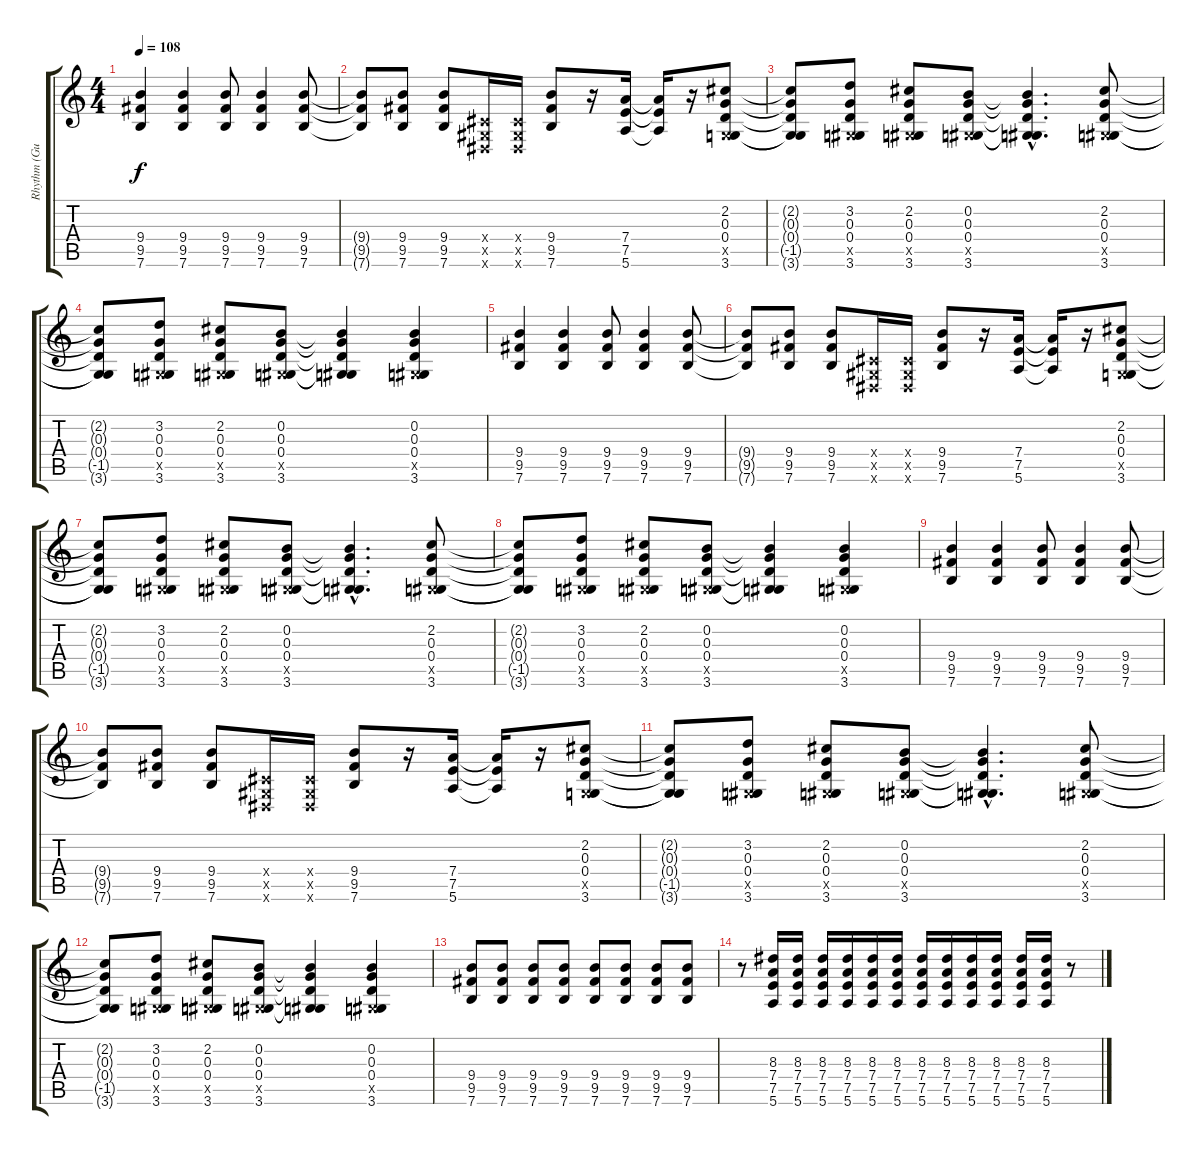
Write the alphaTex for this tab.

\track ("Rhythm (Guitar 1)" "Rhythm (Gu") {instrument overdrivenguitar}
\staff {score tabs}
\tuning (E4 B3 G3 D3 A2 E2) {hide}
\ts (4 4)
\tempo 108
\clef g2
\ks c
(9.4 9.5 7.6).4{dy f} (9.4 9.5 7.6).4 (9.4 9.5 7.6).8 (9.4 9.5 7.6).4 (9.4 9.5 7.6).8 |
(9.4{t} 9.5{t} 7.6{t}).8 (9.4 9.5 7.6).8 (9.4 9.5 7.6).8 (-1.4{x} -1.5{x} -1.6{x}).16 (-1.4{x} -1.5{x} -1.6{x}).16 (9.4 9.5 7.6).8 r.16 (7.4 7.5 5.6).16 (7.4{t} 7.5{t} 5.6{t}).16 r.16 (2.2 0.3 0.4 -1.5{x} 3.6).8 |
(2.2{t} 0.3{t} 0.4{t} -1.5{t} 3.6{t}).8 (3.2 0.3 0.4 -1.5{x} 3.6).8 (2.2 0.3 0.4 -1.5{x} 3.6).8 (0.2 0.3 0.4 -1.5{x} 3.6).8 (0.2{hac t} 0.3{hac t} 0.4{hac t} -1.5{hac t} 3.6{hac t}).4{d} (2.2 0.3 0.4 -1.5{x} 3.6).8 |
(2.2{t} 0.3{t} 0.4{t} -1.5{t} 3.6{t}).8 (3.2 0.3 0.4 -1.5{x} 3.6).8 (2.2 0.3 0.4 -1.5{x} 3.6).8 (0.2 0.3 0.4 -1.5{x} 3.6).8 (0.2{t} 0.3{t} 0.4{t} -1.5{t} 3.6{t}).4 (0.2 0.3 0.4 -1.5{x} 3.6).4 |
(9.4 9.5 7.6).4 (9.4 9.5 7.6).4 (9.4 9.5 7.6).8 (9.4 9.5 7.6).4 (9.4 9.5 7.6).8 |
(9.4{t} 9.5{t} 7.6{t}).8 (9.4 9.5 7.6).8 (9.4 9.5 7.6).8 (-1.4{x} -1.5{x} -1.6{x}).16 (-1.4{x} -1.5{x} -1.6{x}).16 (9.4 9.5 7.6).8 r.16 (7.4 7.5 5.6).16 (7.4{t} 7.5{t} 5.6{t}).16 r.16 (2.2 0.3 0.4 -1.5{x} 3.6).8 |
(2.2{t} 0.3{t} 0.4{t} -1.5{t} 3.6{t}).8 (3.2 0.3 0.4 -1.5{x} 3.6).8 (2.2 0.3 0.4 -1.5{x} 3.6).8 (0.2 0.3 0.4 -1.5{x} 3.6).8 (0.2{hac t} 0.3{hac t} 0.4{hac t} -1.5{hac t} 3.6{hac t}).4{d} (2.2 0.3 0.4 -1.5{x} 3.6).8 |
(2.2{t} 0.3{t} 0.4{t} -1.5{t} 3.6{t}).8 (3.2 0.3 0.4 -1.5{x} 3.6).8 (2.2 0.3 0.4 -1.5{x} 3.6).8 (0.2 0.3 0.4 -1.5{x} 3.6).8 (0.2{t} 0.3{t} 0.4{t} -1.5{t} 3.6{t}).4 (0.2 0.3 0.4 -1.5{x} 3.6).4 |
(9.4 9.5 7.6).4 (9.4 9.5 7.6).4 (9.4 9.5 7.6).8 (9.4 9.5 7.6).4 (9.4 9.5 7.6).8 |
(9.4{t} 9.5{t} 7.6{t}).8 (9.4 9.5 7.6).8 (9.4 9.5 7.6).8 (-1.4{x} -1.5{x} -1.6{x}).16 (-1.4{x} -1.5{x} -1.6{x}).16 (9.4 9.5 7.6).8 r.16 (7.4 7.5 5.6).16 (7.4{t} 7.5{t} 5.6{t}).16 r.16 (2.2 0.3 0.4 -1.5{x} 3.6).8 |
(2.2{t} 0.3{t} 0.4{t} -1.5{t} 3.6{t}).8 (3.2 0.3 0.4 -1.5{x} 3.6).8 (2.2 0.3 0.4 -1.5{x} 3.6).8 (0.2 0.3 0.4 -1.5{x} 3.6).8 (0.2{hac t} 0.3{hac t} 0.4{hac t} -1.5{hac t} 3.6{hac t}).4{d} (2.2 0.3 0.4 -1.5{x} 3.6).8 |
(2.2{t} 0.3{t} 0.4{t} -1.5{t} 3.6{t}).8 (3.2 0.3 0.4 -1.5{x} 3.6).8 (2.2 0.3 0.4 -1.5{x} 3.6).8 (0.2 0.3 0.4 -1.5{x} 3.6).8 (0.2{t} 0.3{t} 0.4{t} -1.5{t} 3.6{t}).4 (0.2 0.3 0.4 -1.5{x} 3.6).4 |
(9.4 9.5 7.6).8 (9.4 9.5 7.6).8 (9.4 9.5 7.6).8 (9.4 9.5 7.6).8 (9.4 9.5 7.6).8 (9.4 9.5 7.6).8 (9.4 9.5 7.6).8 (9.4 9.5 7.6).8 |
r.8 (8.3 7.4 7.5 5.6).16 (8.3 7.4 7.5 5.6).16 (8.3 7.4 7.5 5.6).16 (8.3 7.4 7.5 5.6).16 (8.3 7.4 7.5 5.6).16 (8.3 7.4 7.5 5.6).16 (8.3 7.4 7.5 5.6).16 (8.3 7.4 7.5 5.6).16 (8.3 7.4 7.5 5.6).16 (8.3 7.4 7.5 5.6).16 (8.3 7.4 7.5 5.6).16 (8.3 7.4 7.5 5.6).16 r.8
